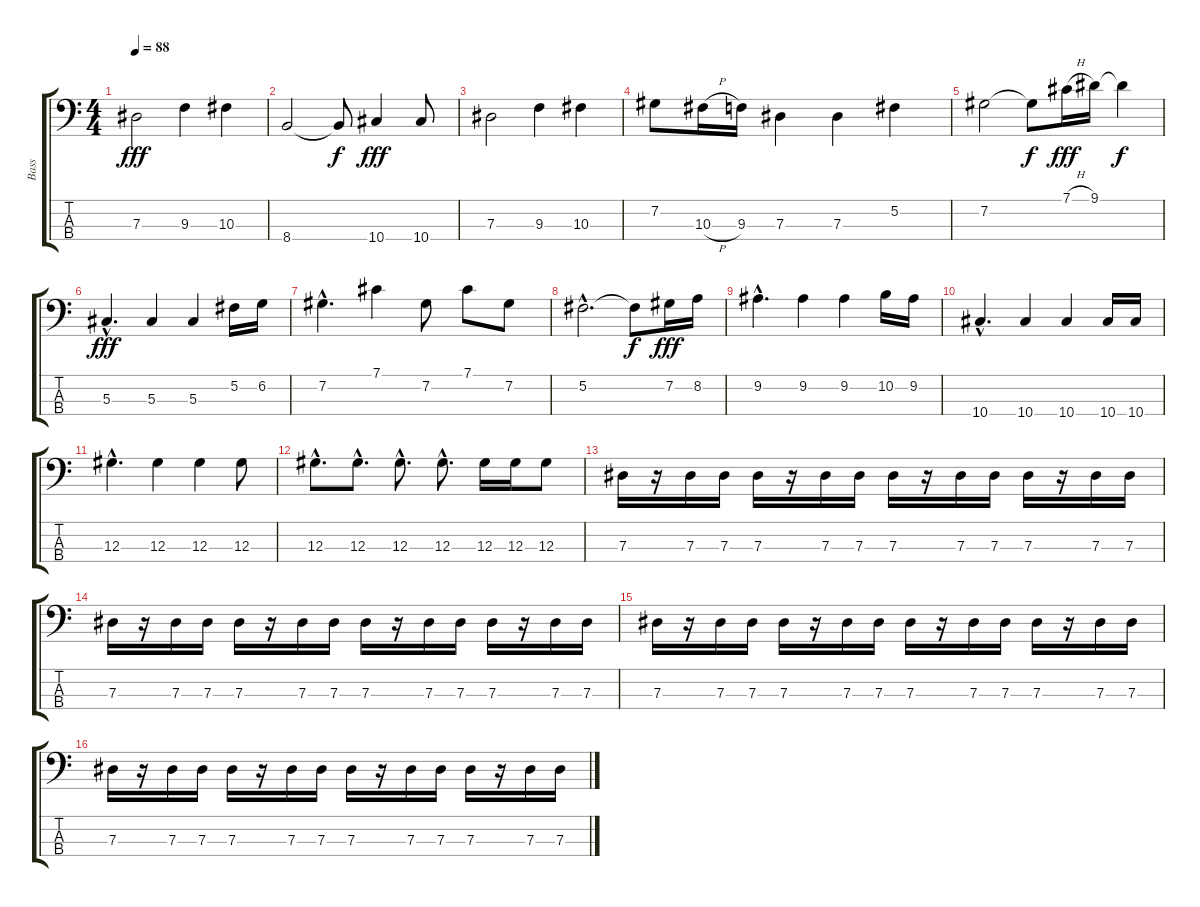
\track ("Bass" "Bass") {instrument electricbassfinger}
\staff {score tabs}
\tuning (Gb2 Db2 Ab1 Eb1) {hide}
\ts (4 4)
\tempo 88
\clef f4
\ks c
7.3.2{dy fff} 9.3.4 10.3.4 |
8.4.2 8.4{t}.8{dy f} 10.4.4{dy fff} 10.4.8 |
7.3.2 9.3.4 10.3.4 |
7.2.8 10.3{h}.16 9.3.16 7.3.4 7.3.4 5.2.4 |
7.2.2 7.2{t}.8{dy f} 7.1{h}.16{dy fff} 9.1.16 9.1{t}.4{dy f} |
5.3{hac}.4{d dy fff} 5.3.4 5.3.4 5.2.16 6.2.16 |
7.2{hac}.4{d} 7.1.4 7.2.8 7.1.8 7.2.8 |
5.2{hac}.2{d} 5.2{t}.8{dy f} 7.2.16{dy fff} 8.2.16 |
9.2{hac}.4{d} 9.2.4 9.2.4 10.2.16 9.2.16 |
10.4{hac}.4{d} 10.4.4 10.4.4 10.4.16 10.4.16 |
12.3{hac}.4{d} 12.3.4 12.3.4 12.3.8 |
12.3{hac}.8{d} 12.3{hac}.8{d} 12.3{hac}.8{d} 12.3{hac}.8{d} 12.3.16 12.3.16 12.3.8 |
7.3.16 r.16 7.3.16 7.3.16 7.3.16 r.16 7.3.16 7.3.16 7.3.16 r.16 7.3.16 7.3.16 7.3.16 r.16 7.3.16 7.3.16 |
7.3.16 r.16 7.3.16 7.3.16 7.3.16 r.16 7.3.16 7.3.16 7.3.16 r.16 7.3.16 7.3.16 7.3.16 r.16 7.3.16 7.3.16 |
7.3.16 r.16 7.3.16 7.3.16 7.3.16 r.16 7.3.16 7.3.16 7.3.16 r.16 7.3.16 7.3.16 7.3.16 r.16 7.3.16 7.3.16 |
7.3.16 r.16 7.3.16 7.3.16 7.3.16 r.16 7.3.16 7.3.16 7.3.16 r.16 7.3.16 7.3.16 7.3.16 r.16 7.3.16 7.3.16
